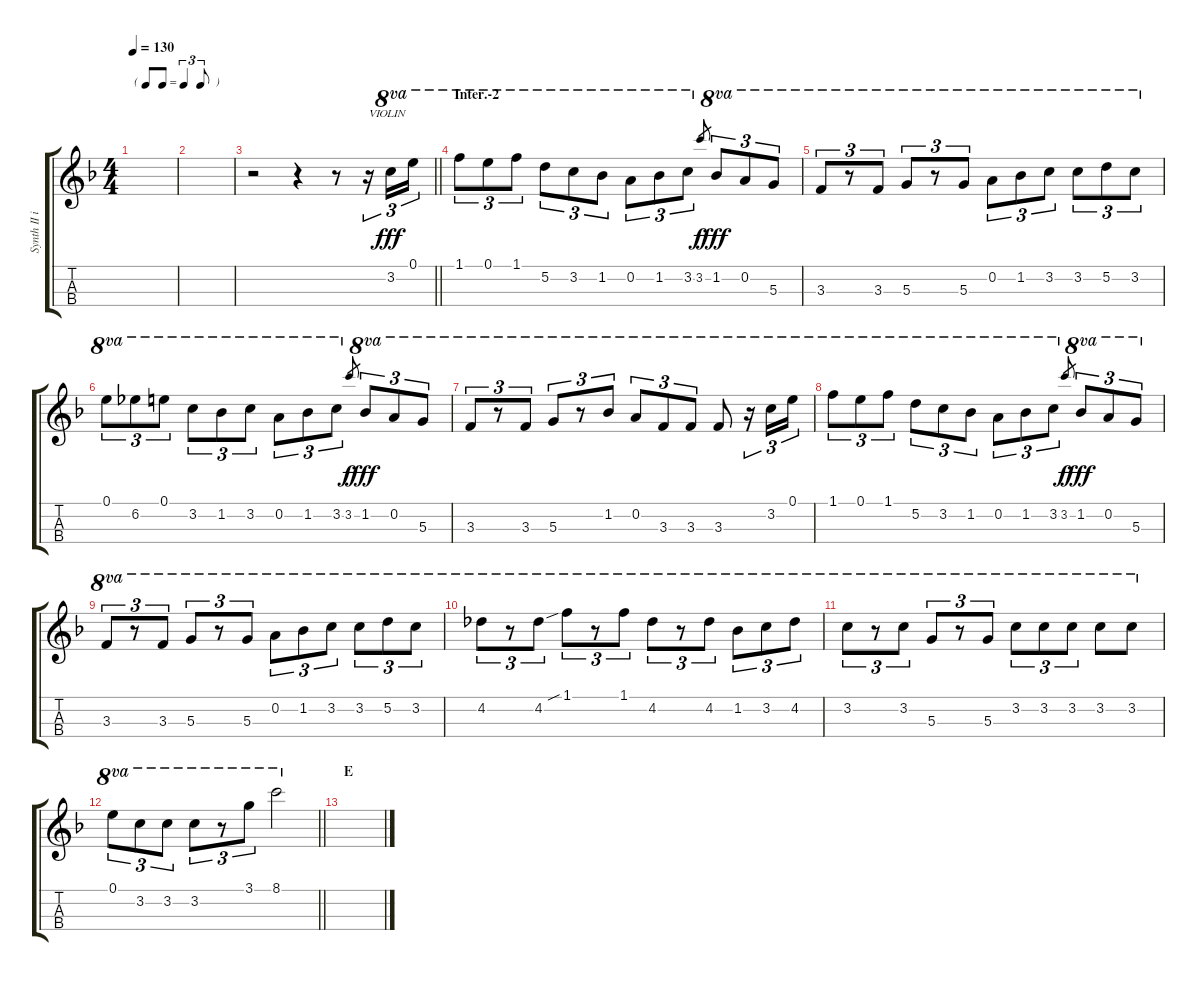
\track ("Synth II in Mandolin/Violin Tuning" "Synth II i") {mute instrument banjo}
\staff {score tabs}
\tuning (E5 A4 D4 G3) {hide}
\displaytranspose 12
\ts (4 4)
\tf triplet8th
\tempo 130
\clef g2
\ks f
|
|
\barLineRight lightlight
r.2 r.4 r.8 r.16{tu (3 2) txt "VIOLIN" instrument violin} 3.2.16{tu (3 2) ot 8va dy fff} 0.1.16{tu (3 2) ot 8va} |
\section ("" "Inter.-2")
1.1.8{tu (3 2) ot 8va} 0.1.8{tu (3 2) ot 8va} 1.1.8{tu (3 2) ot 8va} 5.2.8{tu (3 2) ot 8va} 3.2.8{tu (3 2) ot 8va} 1.2.8{tu (3 2) ot 8va} 0.2.8{tu (3 2) ot 8va} 1.2.8{tu (3 2) ot 8va} 3.2.8{tu (3 2) ot 8va} 3.2.8{gr dy f} 1.2.8{tu (3 2) ot 8va dy fff} 0.2.8{tu (3 2) ot 8va} 5.3.8{tu (3 2) ot 8va} |
3.3.8{tu (3 2) ot 8va} r.8{tu (3 2) ot 8va} 3.3.8{tu (3 2) ot 8va} 5.3.8{tu (3 2) ot 8va} r.8{tu (3 2) ot 8va} 5.3.8{tu (3 2) ot 8va} 0.2.8{tu (3 2) ot 8va} 1.2.8{tu (3 2) ot 8va} 3.2.8{tu (3 2) ot 8va} 3.2.8{tu (3 2) ot 8va} 5.2.8{tu (3 2) ot 8va} 3.2.8{tu (3 2) ot 8va} |
0.1.8{tu (3 2) ot 8va} 6.2.8{tu (3 2) ot 8va} 0.1.8{tu (3 2) ot 8va} 3.2.8{tu (3 2) ot 8va} 1.2.8{tu (3 2) ot 8va} 3.2.8{tu (3 2) ot 8va} 0.2.8{tu (3 2) ot 8va} 1.2.8{tu (3 2) ot 8va} 3.2.8{tu (3 2) ot 8va} 3.2.8{gr dy f} 1.2.8{tu (3 2) ot 8va dy fff} 0.2.8{tu (3 2) ot 8va} 5.3.8{tu (3 2) ot 8va} |
3.3.8{tu (3 2) ot 8va} r.8{tu (3 2) ot 8va} 3.3.8{tu (3 2) ot 8va} 5.3.8{tu (3 2) ot 8va} r.8{tu (3 2) ot 8va} 1.2.8{tu (3 2) ot 8va} 0.2.8{tu (3 2) ot 8va} 3.3.8{tu (3 2) ot 8va} 3.3.8{tu (3 2) ot 8va} 3.3.8{ot 8va} r.16{tu (3 2) ot 8va} 3.2.16{tu (3 2) ot 8va} 0.1.16{tu (3 2) ot 8va} |
1.1.8{tu (3 2) ot 8va} 0.1.8{tu (3 2) ot 8va} 1.1.8{tu (3 2) ot 8va} 5.2.8{tu (3 2) ot 8va} 3.2.8{tu (3 2) ot 8va} 1.2.8{tu (3 2) ot 8va} 0.2.8{tu (3 2) ot 8va} 1.2.8{tu (3 2) ot 8va} 3.2.8{tu (3 2) ot 8va} 3.2.8{gr dy f} 1.2.8{tu (3 2) ot 8va dy fff} 0.2.8{tu (3 2) ot 8va} 5.3.8{tu (3 2) ot 8va} |
3.3.8{tu (3 2) ot 8va} r.8{tu (3 2) ot 8va} 3.3.8{tu (3 2) ot 8va} 5.3.8{tu (3 2) ot 8va} r.8{tu (3 2) ot 8va} 5.3.8{tu (3 2) ot 8va} 0.2.8{tu (3 2) ot 8va} 1.2.8{tu (3 2) ot 8va} 3.2.8{tu (3 2) ot 8va} 3.2.8{tu (3 2) ot 8va} 5.2.8{tu (3 2) ot 8va} 3.2.8{tu (3 2) ot 8va} |
4.2.8{tu (3 2) ot 8va} r.8{tu (3 2) ot 8va} 4.2.8{tu (3 2) ot 8va} 1.1{sib}.8{tu (3 2) ot 8va} r.8{tu (3 2) ot 8va} 1.1.8{tu (3 2) ot 8va} 4.2.8{tu (3 2) ot 8va} r.8{tu (3 2) ot 8va} 4.2.8{tu (3 2) ot 8va} 1.2.8{tu (3 2) ot 8va} 3.2.8{tu (3 2) ot 8va} 4.2.8{tu (3 2) ot 8va} |
3.2.8{tu (3 2) ot 8va} r.8{tu (3 2) ot 8va} 3.2.8{tu (3 2) ot 8va} 5.3.8{tu (3 2) ot 8va} r.8{tu (3 2) ot 8va} 5.3.8{tu (3 2) ot 8va} 3.2.8{tu (3 2) ot 8va} 3.2.8{tu (3 2) ot 8va} 3.2.8{tu (3 2) ot 8va} 3.2.8{ot 8va} 3.2.8{ot 8va} |
\barLineRight lightlight
0.1.8{tu (3 2) ot 8va} 3.2.8{tu (3 2) ot 8va} 3.2.8{tu (3 2) ot 8va} 3.2.8{tu (3 2) ot 8va} r.8{tu (3 2) ot 8va} 3.1.8{tu (3 2) ot 8va} 8.1.2{ot 8va} |
\section ("" "E")
